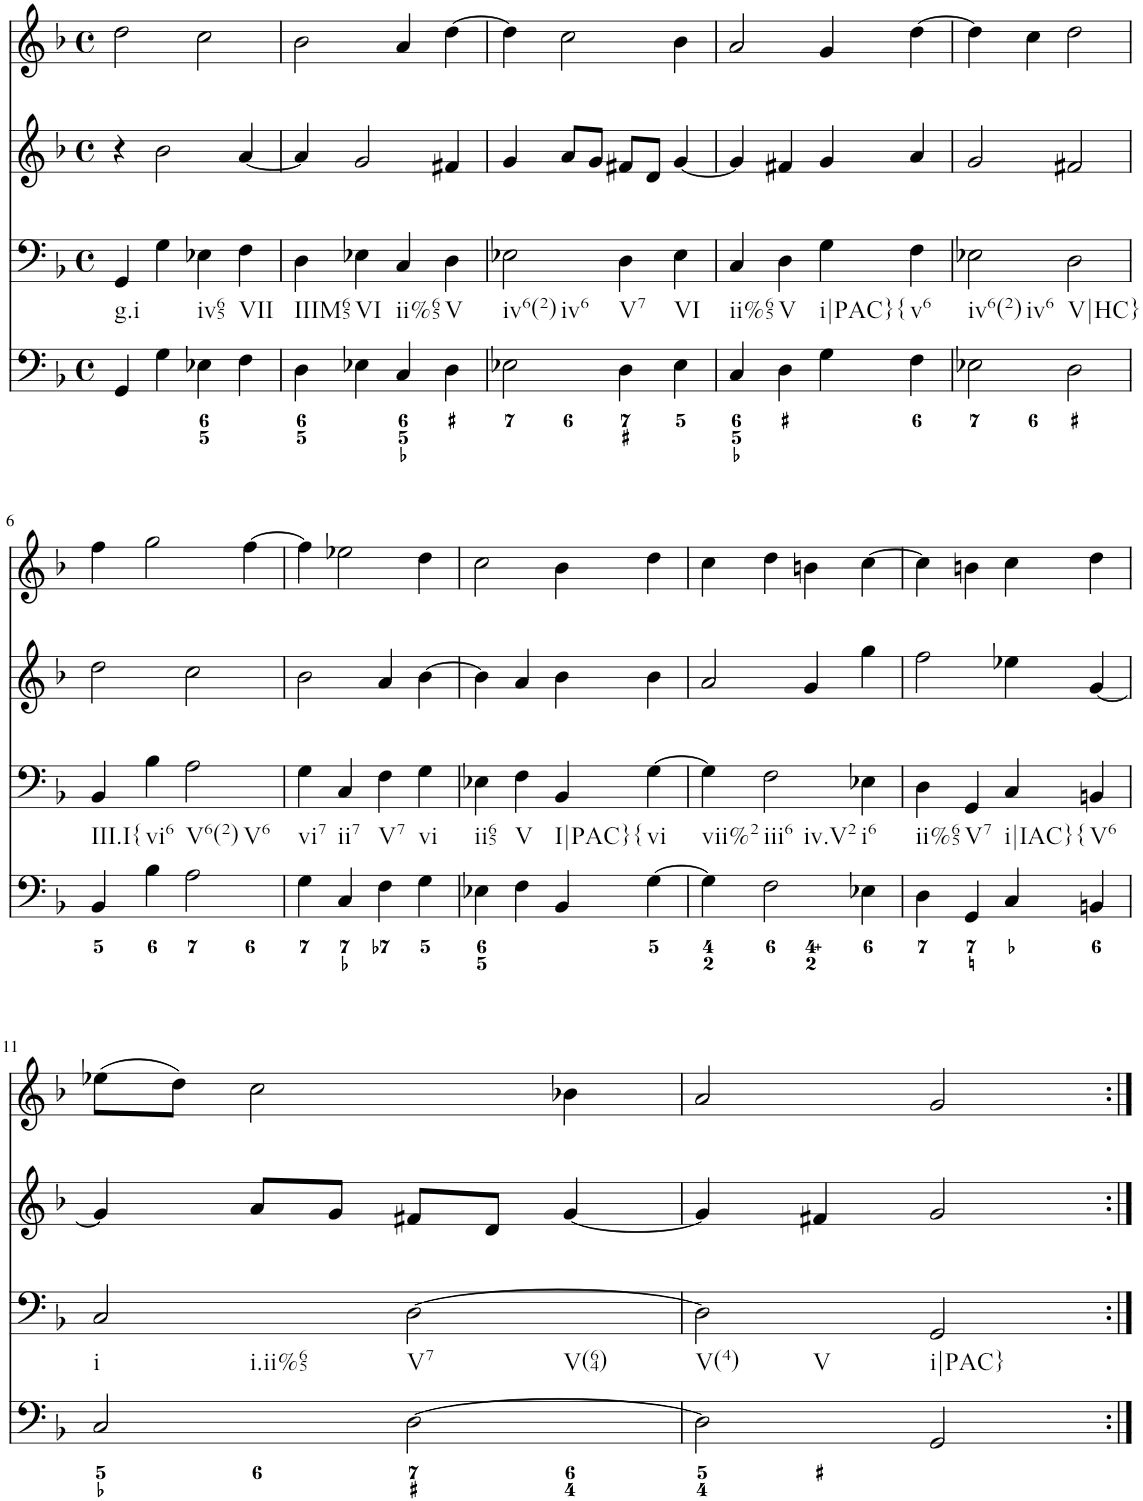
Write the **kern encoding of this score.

**kern	**kern	**kern	**kern
*part4	*part3	*part2	*part1
*staff4	*staff3	*staff2	*staff1
*I"violn	*I"violn	*I"cello	*I"organ
*clefF4	*clefF4	*clefG2	*clefG2
*k[b-]	*k[b-]	*k[b-]	*k[b-]
*d:	*d:	*d:	*d:
*M4/4	*M4/4	*M4/4	*M4/4
*met(c)	*met(c)	*met(c)	*met(c)
=1	=1	=1	=1
!	!LO:TX:b:t=g.i	!	!
4GG/	4GG/	4r	2dd\
4G\	4G\	2b-\	.
!	!LO:TX:b:t=iv65	!	!
4E-X\	4E-X\	.	2cc\
!	!LO:TX:b:t=VII	!	!
4F\	4F\	[4a/	.
=2	=2	=2	=2
!	!LO:TX:b:t=IIIM65	!	!
4D\	4D\	4a/]	2b-\
!	!LO:TX:b:t=VI	!	!
4E-X\	4E-X\	2g/	.
!	!LO:TX:b:t=ii%65	!	!
4C/	4C/	.	4a/
!	!LO:TX:b:t=V	!	!
4D\	4D\	4f#X/	[4dd\
=3	=3	=3	=3
!	!LO:TX:b:t=iv6(2)	!	!
!	!LO:TX:b:t=iv6	!	!
2E-X\	2E-X\	4g/	4dd\]
.	.	8a/L	2cc\
.	.	8g/J	.
!	!LO:TX:b:t=V7	!	!
4D\	4D\	8f#X/L	.
.	.	8d/J	.
!	!LO:TX:b:t=VI	!	!
4E-\	4E-\	[4g/	4b-\
=4	=4	=4	=4
!	!LO:TX:b:t=ii%65	!	!
4C/	4C/	4g/]	2a/
!	!LO:TX:b:t=V	!	!
4D\	4D\	4f#X/	.
!	!LO:TX:b:t=i|PAC}{	!	!
4G\	4G\	4g/	4g/
!	!LO:TX:b:t=v6	!	!
4F\	4F\	4a/	[4dd\
=5	=5	=5	=5
!	!LO:TX:b:t=iv6(2)	!	!
!	!LO:TX:b:t=iv6	!	!
2E-X\	2E-X\	2g/	4dd\]
.	.	.	4cc\
!	!LO:TX:b:t=V|HC}	!	!
2D\	2D\	2f#X/	2dd\
!!LO:LB:g=z
=6	=6	=6	=6
!	!LO:TX:b:t=III.I{	!	!
4BB-/	4BB-/	2dd\	4ff\
!	!LO:TX:b:t=vi6	!	!
4B-\	4B-\	.	2gg\
!	!LO:TX:b:t=V6(2)	!	!
!	!LO:TX:b:t=V6	!	!
2A\	2A\	2cc\	.
.	.	.	[4ff\
=7	=7	=7	=7
!	!LO:TX:b:t=vi7	!	!
4G\	4G\	2b-\	4ff\]
!	!LO:TX:b:t=ii7	!	!
4C/	4C/	.	2ee-X\
!	!LO:TX:b:t=V7	!	!
4F\	4F\	4a/	.
!	!LO:TX:b:t=vi	!	!
4G\	4G\	[4b-\	4dd\
=8	=8	=8	=8
!	!LO:TX:b:t=ii65	!	!
4E-X\	4E-X\	4b-\]	2cc\
!	!LO:TX:b:t=V	!	!
4F\	4F\	4a/	.
!	!LO:TX:b:t=I|PAC}{	!	!
4BB-/	4BB-/	4b-\	4b-\
!	!LO:TX:b:t=vi	!	!
[4G\	[4G\	4b-\	4dd\
=9	=9	=9	=9
!	!LO:TX:b:t=vii%2	!	!
4G\]	4G\]	2a/	4cc\
!	!LO:TX:b:t=iii6	!	!
!	!LO:TX:b:t=iv.V2	!	!
2F\	2F\	.	4dd\
.	.	4g/	4bn\
!	!LO:TX:b:t=i6	!	!
4E-X\	4E-X\	4gg\	[4cc\
=10	=10	=10	=10
!	!LO:TX:b:t=ii%65	!	!
4D\	4D\	2ff\	4cc\]
!	!LO:TX:b:t=V7	!	!
4GG/	4GG/	.	4bn\
!	!LO:TX:b:t=i|IAC}{	!	!
4C/	4C/	4ee-X\	4cc\
!	!LO:TX:b:t=V6	!	!
4BBn/	4BBn/	[4g/	4dd\
!!LO:LB:g=z
=11	=11	=11	=11
!	!LO:TX:b:t=i	!	!
!	!LO:TX:b:t=i.ii%65	!	!
2C/	2C/	4g/]	(8ee-X\L
.	.	.	8dd\J)
.	.	8a/L	2cc\
.	.	8g/J	.
!	!LO:TX:b:t=V7	!	!
!	!LO:TX:b:t=V(64)	!	!
[2D\	[2D\	8f#X/L	.
.	.	8d/J	.
.	.	[4g/	4b-X\
=12	=12	=12	=12
!	!LO:TX:b:t=V(4)	!	!
!	!LO:TX:b:t=V	!	!
2D\]	2D\]	4g/]	2a/
.	.	4f#X/	.
!	!LO:TX:b:t=i|PAC}	!	!
2GG/	2GG/	2g/	2g/
=:|!	=:|!	=:|!	=:|!
*-	*-	*-	*-
